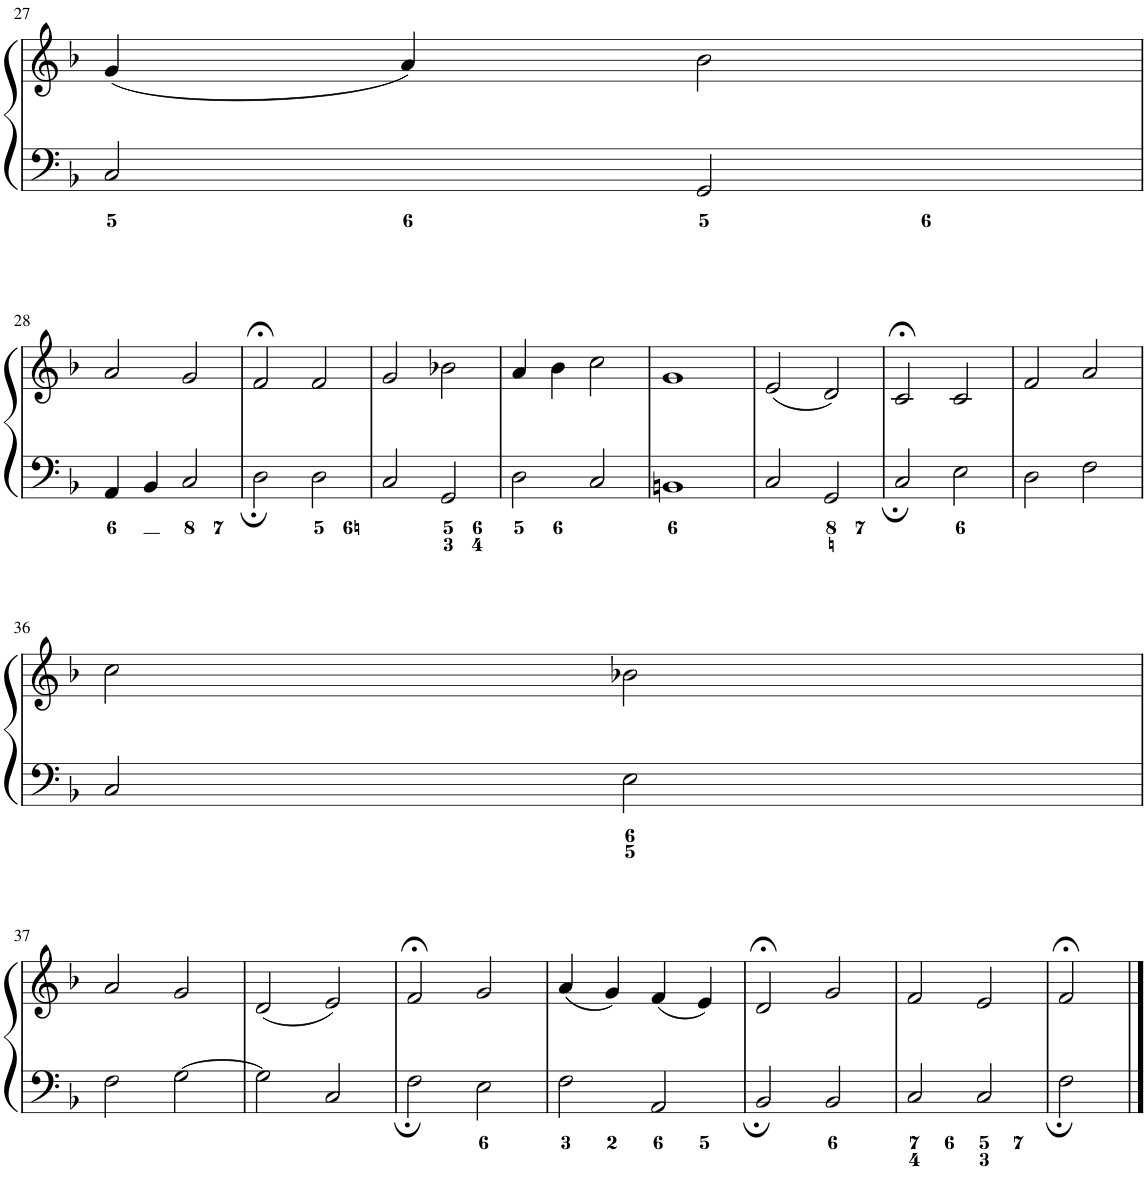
**kern	**kern
*part1	*part1
*staff2	*staff1
*I"Piano	*
*I'Pno.	*
!!LO:PB:g=z
*clefF4	*clefG2
*k[b-]	*k[b-]
*M4/4	*M4/4
*met(c)	*met(c)
=27	=27
2C/	(4g/
.	4a/)
2GG/	2b-\
!!LO:LB:g=z
=28	=28
4AA/	2a/
4BB-/	.
2C/	2g/
=29	=29
2D\	2f;</
2D\	2f/
=30	=30
2C/	2g/
2GG/	2b-X\
=31	=31
2D\	4a/
.	4b-\
2C/	2cc\
=32	=32
1BBn	1g
=33	=33
2C/	(2e/
2GG/	2d/)
=34	=34
2C/	2c;</
2E\	2c/
=35	=35
2D\	2f/
2F\	2a/
!!LO:LB:g=z
=36	=36
2C/	2cc\
2E\	2b-X\
!!LO:LB:g=z
=37	=37
2F\	2a/
[2G\	2g/
=38	=38
2G\]	(2d/
2C/	2e/)
=39	=39
2F\	2f;</
2E\	2g/
=40	=40
2F\	(4a/
.	4g/)
2AA/	(4f/
.	4e/)
=41	=41
2BB-/	2d;</
2BB-/	2g/
=42	=42
2C/	2f/
2C/	2e/
=43	=43
2F\	2f;</
==	==
*-	*-
